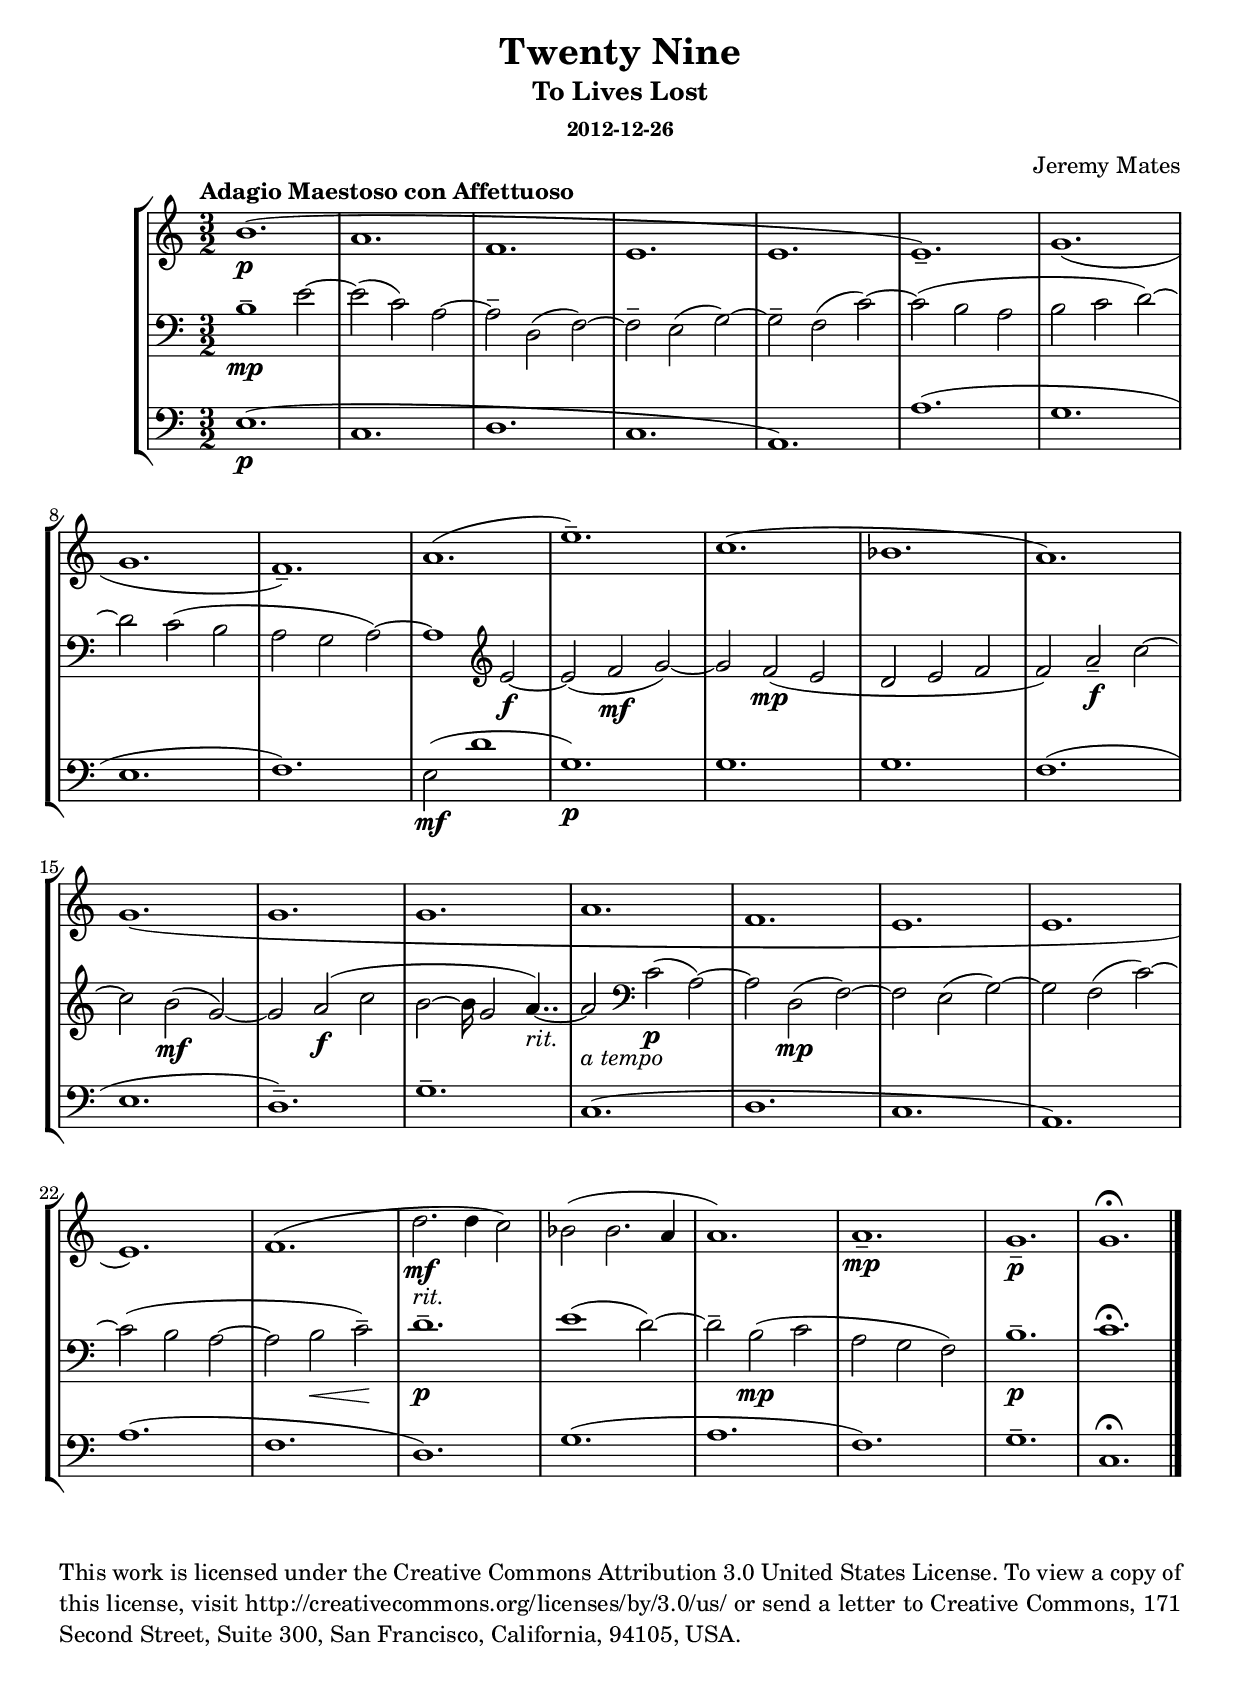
% LilyPond engraving system - http://www.lilypond.org/
%
% Strings version for harmonic checks and phrasing.
%
%% timidity --config-file=organ.cfg

\version "2.16.0"
\include "articulate.ly"

#(define-markup-list-command (paragraph layout props args) (markup-list?) (interpret-markup-list layout props (make-justified-lines-markup-list (cons (make-hspace-markup 0) args))))

\header {
  title       = "Twenty Nine"
  subtitle    = "To Lives Lost"
  subsubtitle = "2012-12-26"
  composer    = "Jeremy Mates"
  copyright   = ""
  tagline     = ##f
}

keytempoetc = {
  \set Score.tempoHideNote = ##t
  % or for orchestra strings possibly even slower?
  \tempo "Adagio Maestoso con Affettuoso" 4=108
  \time 3/2
}

voiceone = {
  \keytempoetc
  \clef treble

  \relative b' {
    b1.\p(
    a1.
    f1.
    e1.
    e1.
    e1.--)
    g1.(
    g1.
    f1.--)
    a1.(
    e'1.--)
    c1.(
    bes1.
    a1.)
    g1.(
    g1.
    g1.
    a1.
    f1.
    e1.
    e1.
    e1.)
    f1.(
    \tempo 4=106
    d'2.\mf_\markup { \italic "rit." } d4 c2)
    \tempo 4=104
    bes2( bes2. a4
    \tempo 4=101
    a1.)
    \tempo 4=99
    a1.--\mp
    \tempo 4=96
    g1.--\p
    \tempo 4=56
    g1.\fermata
  }
}

voicetwo = \relative b {
  \keytempoetc
  \clef bass

  b1--\mp e2~
  e2( c) a~
  a2-- d,( f~)
  f2-- e( g~)
  g2-- f( c'~)
  c2( b a
  b2 c d~)
  d2 c( b
  a2 g a~)
  a1 \clef treble e'2~\f
  e2( f2\mf g~)
  g2 f(\mp e
  d2 e f
  f2) a--\f c~
  c2 b\mf( g~)
  g2 a(\f c
  b2~ b16 g2 \tempo 4=100 a4..~)_\markup { \italic "rit." }
  \tempo 4=108
  a2_\markup { \italic "a tempo" } \clef bass c,\p( a~)
  a2 d,\mp( f~)
  f2 e( g~)
  g2 f( c'~)
  c2( b a~
  a2 b\< c--\!)
  d1.--\p
  e1( d2~)
  d2-- b(\mp c
  a2 g f)
  b1.--\p
  c1.\fermata
}

voicethree = \relative e {
  \keytempoetc
  \clef bass

  e1.\p(
  c1.
  d1.
  c1.
  a1.)
  a'1.(
  g1.
  e1.
  f1.)
  e2(\mf d'1
  g,1.)\p
  g1.
  g1.
  f1.(
  e1.
  d1.--)
  g1.--
  c,1.(
  d1.
  c1.
  a1.)
  a'1.(
  f1.
  d1.)
  g1.(
  a1.
  f1.)
  g1.--
  c,1.\fermata
}

% contrabass probably just doubles cello
voicefour = {
  \keytempoetc
  \clef bass
  \transposition c,

  \relative e {
    e1.\p(
    c1.
    d1.
    c1.
    a1.)
    a'1.(
    g1.
    e1.
    f1.)
    e2(\mf d'1
    g,1.)\p
    g1.
    g1.
    f1.(
    e1.
    d1.--)
    g1.--
    c,1.(
    d1.
    c1.
    a1.)
    a'1.(
    f1.
    d1.)
    g1.(
    a1.
    f1.)
    g1.--
    c,1.\fermata
  }
}

%                                                                           %
%%%%%%%%%%%%%%%%%%%%%%%%%%%%%%%     Misc.     %%%%%%%%%%%%%%%%%%%%%%%%%%%%%%%
%                                                                           %

upper = {
% \set Staff.midiInstrument = #"english horn"
  \set Staff.midiInstrument = #"violin"
  \voiceone

  \bar "|."
}

middle = {
% \set Staff.midiInstrument = #"trombone"
  \set Staff.midiInstrument = #"viola"
  \voicetwo

  \bar "|."
}

lower = {
% \set Staff.midiInstrument = #"bassoon"
  \set Staff.midiInstrument = #"cello"
  \voicethree

  \bar "|."
}

bass = {
  \set Staff.midiInstrument = #"contrabass"
  \voicefour

  \bar "|."
}

theblackdots = {
  <<
    \new StaffGroup <<
      \new Staff = "upper" \upper
      \new Staff = "middle" \middle
      \new Staff = "lower" \lower
%     \new Staff = "bass" \bass
    >>
  >>
}

themusic = {
  <<
    \new PianoStaff <<
      \set Score.midiChannelMapping = #'instrument
      \new Staff = "upper" \upper
      \new Staff = "middle" \middle
      \new Staff = "lower" \lower
%     \new Staff = "bass" \bass
    >>
  >>
}

\score {
  \theblackdots
  \layout {
%   indent = 2.3\cm
  }
}
\score {
  \articulate { \themusic }
% \themusic
  \midi { }
}
\markuplist { \paragraph {
This work is licensed under the Creative Commons Attribution 3.0 United
States License. To view a copy of this license, visit
http://creativecommons.org/licenses/by/3.0/us/ or send a letter to
Creative Commons, 171 Second Street, Suite 300, San Francisco,
California, 94105, USA.
} }
